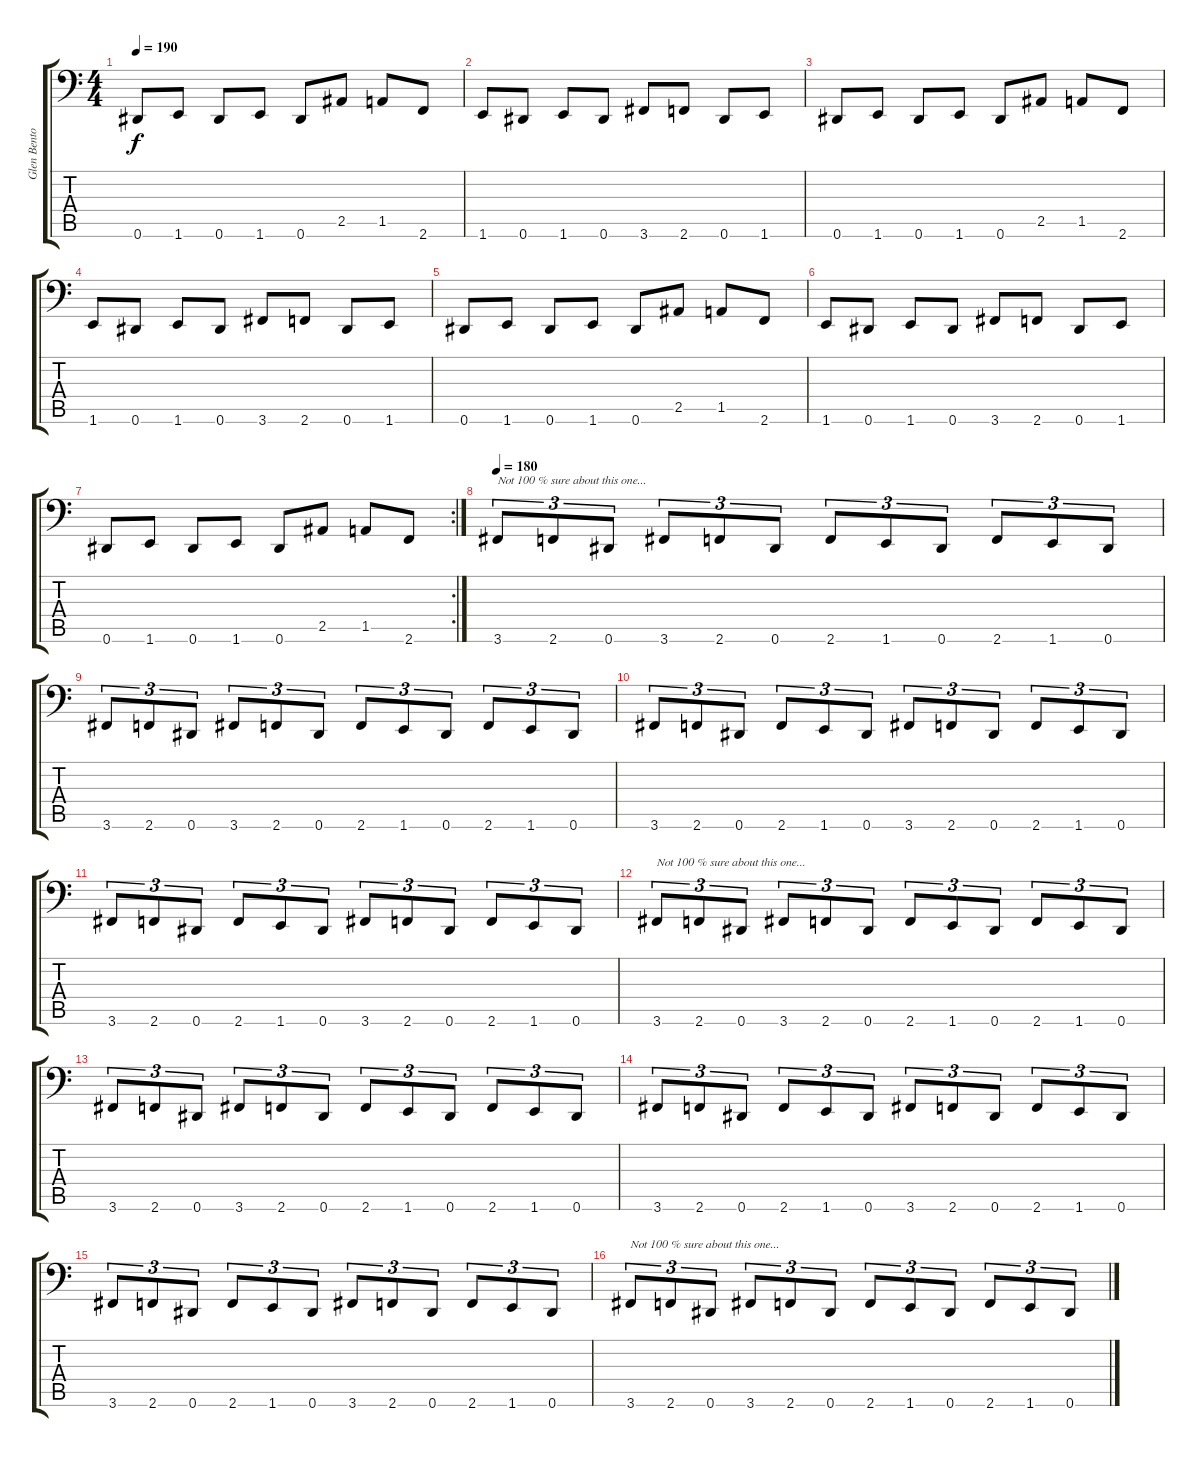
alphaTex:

\track ("Glen Benton" "Glen Bento") {instrument electricbasspick}
\staff {score tabs}
\tuning (Eb3 Bb2 Gb2 Db2 Ab1 Eb1) {hide}
\ts (4 4)
\tempo 190
\clef f4
\ks c
0.6.8{dy f} 1.6.8 0.6.8 1.6.8 0.6.8 2.5.8 1.5.8 2.6.8 |
1.6.8 0.6.8 1.6.8 0.6.8 3.6.8 2.6.8 0.6.8 1.6.8 |
0.6.8 1.6.8 0.6.8 1.6.8 0.6.8 2.5.8 1.5.8 2.6.8 |
1.6.8 0.6.8 1.6.8 0.6.8 3.6.8 2.6.8 0.6.8 1.6.8 |
0.6.8 1.6.8 0.6.8 1.6.8 0.6.8 2.5.8 1.5.8 2.6.8 |
1.6.8 0.6.8 1.6.8 0.6.8 3.6.8 2.6.8 0.6.8 1.6.8 |
\rc 2
0.6.8 1.6.8 0.6.8 1.6.8 0.6.8 2.5.8 1.5.8 2.6.8 |
\tempo 180
3.6.8{tu (3 2) txt "Not 100 % sure about this one..."} 2.6.8{tu (3 2)} 0.6.8{tu (3 2)} 3.6.8{tu (3 2)} 2.6.8{tu (3 2)} 0.6.8{tu (3 2)} 2.6.8{tu (3 2)} 1.6.8{tu (3 2)} 0.6.8{tu (3 2)} 2.6.8{tu (3 2)} 1.6.8{tu (3 2)} 0.6.8{tu (3 2)} |
3.6.8{tu (3 2)} 2.6.8{tu (3 2)} 0.6.8{tu (3 2)} 3.6.8{tu (3 2)} 2.6.8{tu (3 2)} 0.6.8{tu (3 2)} 2.6.8{tu (3 2)} 1.6.8{tu (3 2)} 0.6.8{tu (3 2)} 2.6.8{tu (3 2)} 1.6.8{tu (3 2)} 0.6.8{tu (3 2)} |
3.6.8{tu (3 2)} 2.6.8{tu (3 2)} 0.6.8{tu (3 2)} 2.6.8{tu (3 2)} 1.6.8{tu (3 2)} 0.6.8{tu (3 2)} 3.6.8{tu (3 2)} 2.6.8{tu (3 2)} 0.6.8{tu (3 2)} 2.6.8{tu (3 2)} 1.6.8{tu (3 2)} 0.6.8{tu (3 2)} |
3.6.8{tu (3 2)} 2.6.8{tu (3 2)} 0.6.8{tu (3 2)} 2.6.8{tu (3 2)} 1.6.8{tu (3 2)} 0.6.8{tu (3 2)} 3.6.8{tu (3 2)} 2.6.8{tu (3 2)} 0.6.8{tu (3 2)} 2.6.8{tu (3 2)} 1.6.8{tu (3 2)} 0.6.8{tu (3 2)} |
3.6.8{tu (3 2) txt "Not 100 % sure about this one..."} 2.6.8{tu (3 2)} 0.6.8{tu (3 2)} 3.6.8{tu (3 2)} 2.6.8{tu (3 2)} 0.6.8{tu (3 2)} 2.6.8{tu (3 2)} 1.6.8{tu (3 2)} 0.6.8{tu (3 2)} 2.6.8{tu (3 2)} 1.6.8{tu (3 2)} 0.6.8{tu (3 2)} |
3.6.8{tu (3 2)} 2.6.8{tu (3 2)} 0.6.8{tu (3 2)} 3.6.8{tu (3 2)} 2.6.8{tu (3 2)} 0.6.8{tu (3 2)} 2.6.8{tu (3 2)} 1.6.8{tu (3 2)} 0.6.8{tu (3 2)} 2.6.8{tu (3 2)} 1.6.8{tu (3 2)} 0.6.8{tu (3 2)} |
3.6.8{tu (3 2)} 2.6.8{tu (3 2)} 0.6.8{tu (3 2)} 2.6.8{tu (3 2)} 1.6.8{tu (3 2)} 0.6.8{tu (3 2)} 3.6.8{tu (3 2)} 2.6.8{tu (3 2)} 0.6.8{tu (3 2)} 2.6.8{tu (3 2)} 1.6.8{tu (3 2)} 0.6.8{tu (3 2)} |
3.6.8{tu (3 2)} 2.6.8{tu (3 2)} 0.6.8{tu (3 2)} 2.6.8{tu (3 2)} 1.6.8{tu (3 2)} 0.6.8{tu (3 2)} 3.6.8{tu (3 2)} 2.6.8{tu (3 2)} 0.6.8{tu (3 2)} 2.6.8{tu (3 2)} 1.6.8{tu (3 2)} 0.6.8{tu (3 2)} |
3.6.8{tu (3 2) txt "Not 100 % sure about this one..."} 2.6.8{tu (3 2)} 0.6.8{tu (3 2)} 3.6.8{tu (3 2)} 2.6.8{tu (3 2)} 0.6.8{tu (3 2)} 2.6.8{tu (3 2)} 1.6.8{tu (3 2)} 0.6.8{tu (3 2)} 2.6.8{tu (3 2)} 1.6.8{tu (3 2)} 0.6.8{tu (3 2)}
